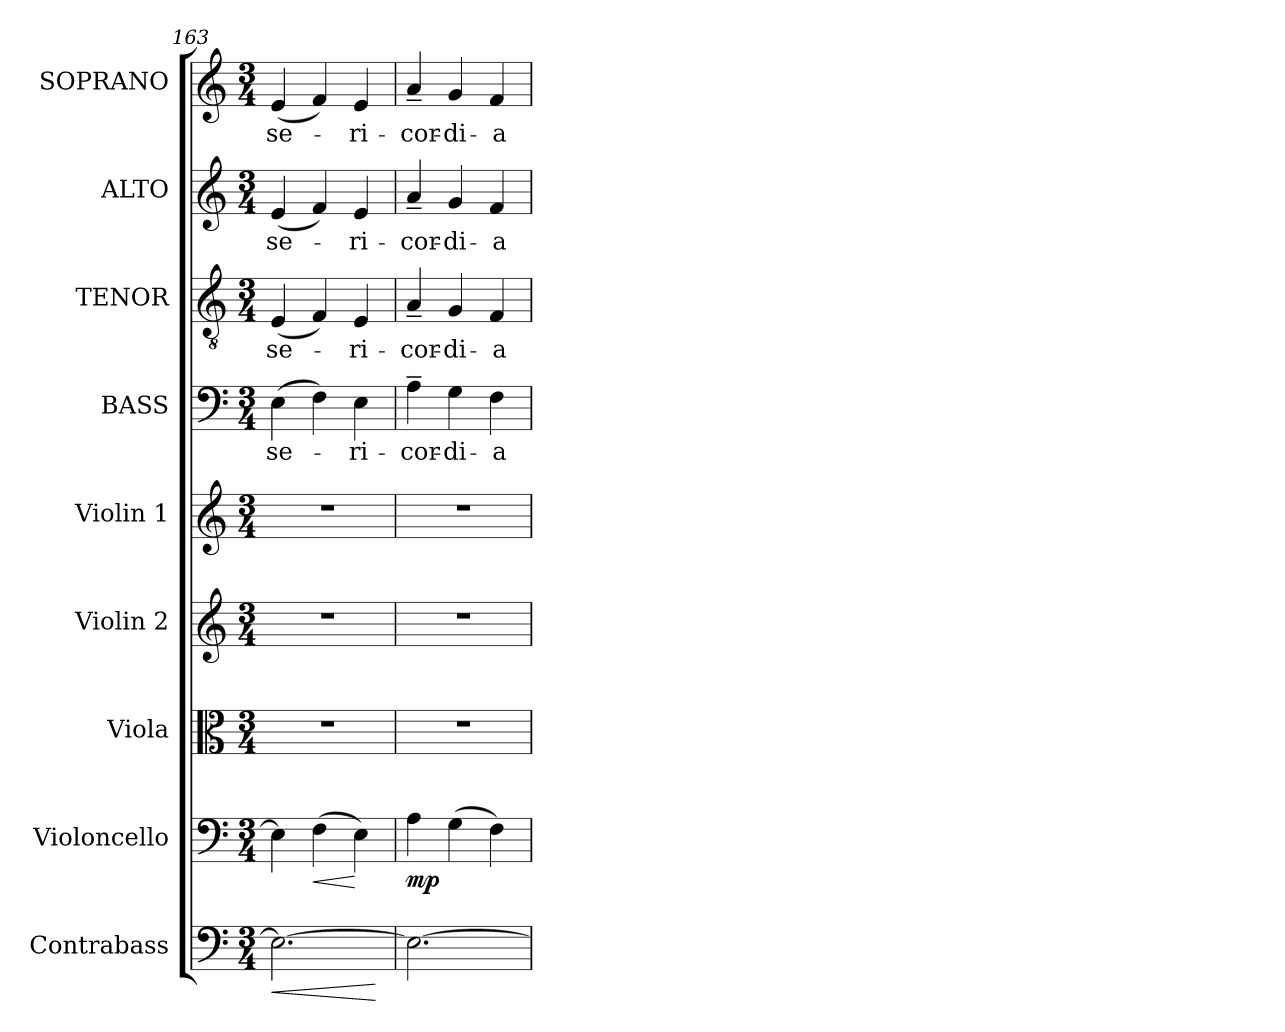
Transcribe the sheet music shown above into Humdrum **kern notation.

**kern	**dynam	**kern	**dynam	**kern	**kern	**kern	**kern	**text	**kern	**text	**kern	**text	**kern	**text
*part9	*part9	*part8	*part8	*part7	*part6	*part5	*part4	*part4	*part3	*part3	*part2	*part2	*part1	*part1
*staff9	*staff9	*staff8	*staff8	*staff7	*staff6	*staff5	*staff4	*staff4	*staff3	*staff3	*staff2	*staff2	*staff1	*staff1
*I"Contrabass	*	*I"Violoncello	*	*I"Viola	*I"Violin 2	*I"Violin 1	*I"BASS	*	*I"TENOR	*	*I"ALTO	*	*I"SOPRANO	*
*I'Cb.	*	*I'Vc.	*	*I'Vla.	*I'Vln. 2	*I'Vln. 1	*I'B.	*	*I'T.	*	*I'A.	*	*I'S.	*
*clefF4	*	*clefF4	*	*clefC3	*clefG2	*clefG2	*clefF4	*	*clefGv2	*	*clefG2	*	*clefG2	*
*ITrd7c12	*	*	*	*	*	*	*	*	*ITrd7c12	*	*	*	*	*
*k[]	*	*k[]	*	*k[]	*k[]	*k[]	*k[]	*	*k[]	*	*k[]	*	*k[]	*
*C:	*	*C:	*	*C:	*C:	*C:	*C:	*	*C:	*	*C:	*	*C:	*
*M3/4	*	*M3/4	*	*M3/4	*M3/4	*M3/4	*M3/4	*	*M3/4	*	*M3/4	*	*M3/4	*
=163	=163	=163	=163	=163	=163	=163	=163	=163	=163	=163	=163	=163	=163	=163
!	!LO:HP:b	!	!	!LO:N:vis=1	!LO:N:vis=1	!LO:N:vis=1	!	!	!	!	!	!	!	!
*	*	*^	*	*	*	*	*	*	*	*	*	*	*	*
!	!	!	!	!	!	!	!	!	!LO:LY:b:color=#000000	!	!	!	!	!	!
!	!	!	!	!	!	!	!	!	!	!	!LO:LY:b:color=#000000	!	!	!	!
!	!	!	!	!	!	!	!	!	!	!	!	!	!LO:LY:b:color=#000000	!	!
!	!	!	!	!	!	!	!	!	!	!	!	!	!	!	!LO:LY:b:color=#000000
2.EEi\_>	<	4Ei\]	2.ryy	.	2.r	2.r	2.r	(4Ei\	-se-	(4EEi/	-se-	(4ei/	-se-	(4ei/	-se-
!	!	!	!	!LO:HP:b	!	!	!	!	!	!	!	!	!	!	!
.	.	(4Fi\	.	<	.	.	.	4Fi\)	.	4FFi/)	.	4fi/)	.	4fi/)	.
!	!	!	!	!	!	!	!	!	!LO:LY:b:color=#000000	!	!	!	!	!	!
!	!	!	!	!	!	!	!	!	!	!	!LO:LY:b:color=#000000	!	!	!	!
!	!	!	!	!	!	!	!	!	!	!	!	!	!LO:LY:b:color=#000000	!	!
!	!	!	!	!	!	!	!	!	!	!	!	!	!	!	!LO:LY:b:color=#000000
.	.	4Ei\)	.	[	.	.	.	4Ei\	-ri-	4EEi/	-ri-	4ei/	-ri-	4ei/	-ri-
*	*	*v	*v	*	*	*	*	*	*	*	*	*	*	*	*
.	[	.	.	.	.	.	.	.	.	.	.	.	.	.
=164	=164	=164	=164	=164	=164	=164	=164	=164	=164	=164	=164	=164	=164	=164
*	*	*^	*	*	*	*	*	*	*	*	*	*	*	*
!	!	!	!	!	!LO:N:vis=1	!LO:N:vis=1	!LO:N:vis=1	!	!	!	!	!	!	!	!
!	!	!	!	!	!	!	!	!	!LO:LY:b:color=#000000	!	!	!	!	!	!
!	!	!	!	!	!	!	!	!	!	!	!LO:LY:b:color=#000000	!	!	!	!
!	!	!	!	!	!	!	!	!	!	!	!	!	!LO:LY:b:color=#000000	!	!
!	!	!	!	!	!	!	!	!	!	!	!	!	!	!	!LO:LY:b:color=#000000
2.EEi\_>	.	4Ai\	2.ryy	mp	2.r	2.r	2.r	4A~i\	-cor-	4AA~i/	-cor-	4a~i/	-cor-	4a~i/	-cor-
!	!	!	!	!	!	!	!	!	!LO:LY:b:color=#000000	!	!	!	!	!	!
!	!	!	!	!	!	!	!	!	!	!	!LO:LY:b:color=#000000	!	!	!	!
!	!	!	!	!	!	!	!	!	!	!	!	!	!LO:LY:b:color=#000000	!	!
!	!	!	!	!	!	!	!	!	!	!	!	!	!	!	!LO:LY:b:color=#000000
.	.	(4Gi\	.	.	.	.	.	4Gi\	-di-	4GGi/	-di-	4gi/	-di-	4gi/	-di-
!	!	!	!	!	!	!	!	!	!LO:LY:b:color=#000000	!	!	!	!	!	!
!	!	!	!	!	!	!	!	!	!	!	!LO:LY:b:color=#000000	!	!	!	!
!	!	!	!	!	!	!	!	!	!	!	!	!	!LO:LY:b:color=#000000	!	!
!	!	!	!	!	!	!	!	!	!	!	!	!	!	!	!LO:LY:b:color=#000000
.	.	4Fi\)	.	.	.	.	.	4Fi\	-a	4FFi/	-a	4fi/	-a	4fi/	-a
*	*	*v	*v	*	*	*	*	*	*	*	*	*	*	*	*
=	=	=	=	=	=	=	=	=	=	=	=	=	=	=
*-	*-	*-	*-	*-	*-	*-	*-	*-	*-	*-	*-	*-	*-	*-
